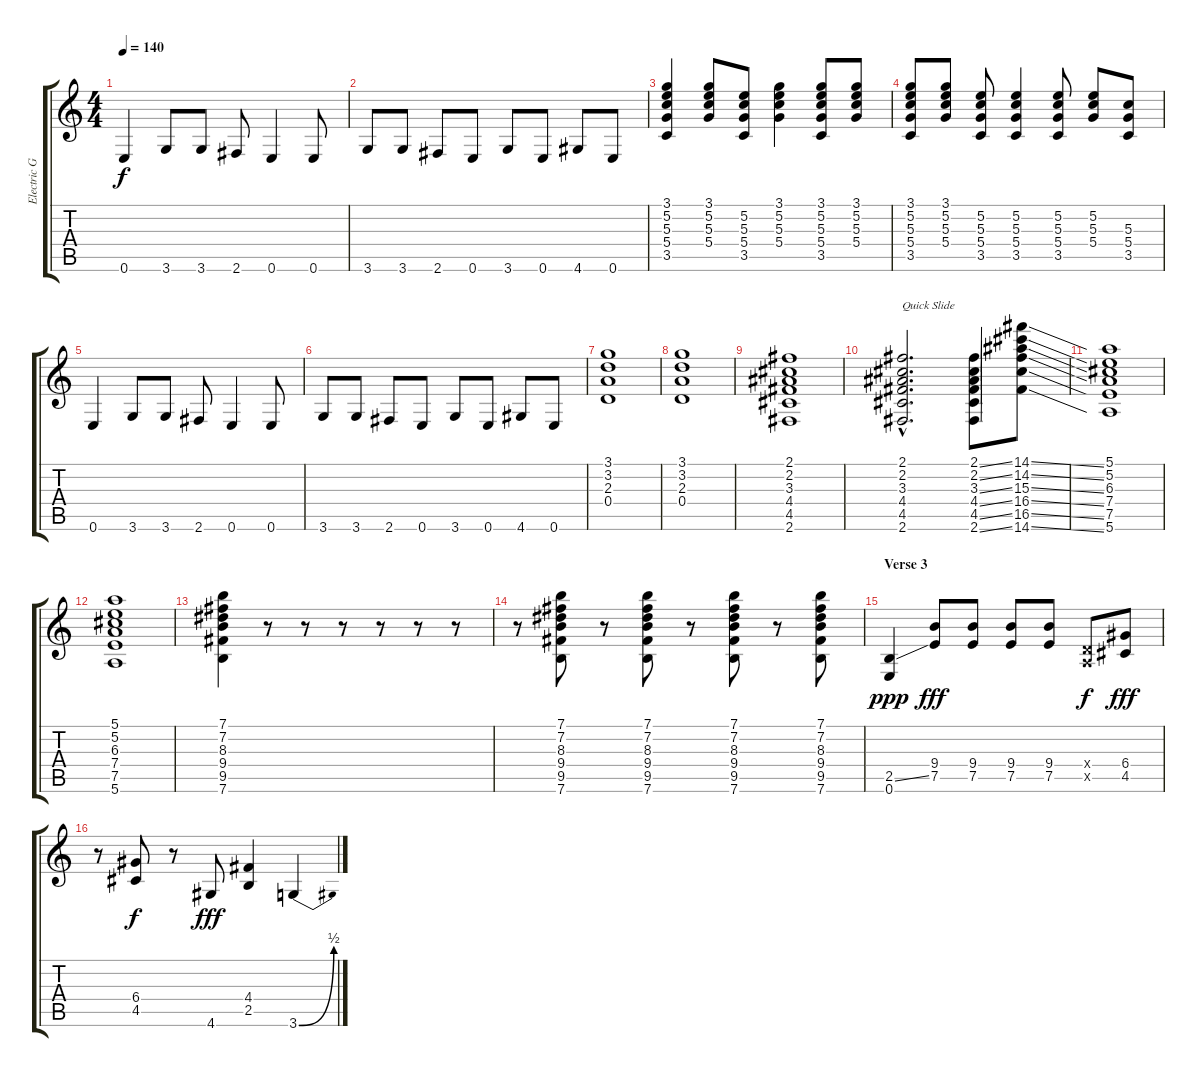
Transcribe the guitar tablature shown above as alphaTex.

\track ("Electric Guitar Left" "Electric G") {instrument distortionguitar}
\staff {score tabs}
\tuning (E4 B3 G3 D3 A2 E2) {hide}
\ts (4 4)
\tempo 140
\clef g2
\ks c
0.6.4{dy f} 3.6.8 3.6.8 2.6.8 0.6.4 0.6.8 |
3.6.8 3.6.8 2.6.8 0.6.8 3.6.8 0.6.8 4.6.8 0.6.8 |
(3.1 5.2 5.3 5.4 3.5).4 (3.1 5.2 5.3 5.4).8 (5.2 5.3 5.4 3.5).8 (3.1 5.2 5.3 5.4).4 (3.1 5.2 5.3 5.4 3.5).8 (3.1 5.2 5.3 5.4).8 |
(3.1 5.2 5.3 5.4 3.5).8 (3.1 5.2 5.3 5.4).8 (5.2 5.3 5.4 3.5).8 (5.2 5.3 5.4 3.5).4 (5.2 5.3 5.4 3.5).8 (5.2 5.3 5.4).8 (5.3 5.4 3.5).8 |
0.6.4 3.6.8 3.6.8 2.6.8 0.6.4 0.6.8 |
3.6.8 3.6.8 2.6.8 0.6.8 3.6.8 0.6.8 4.6.8 0.6.8 |
(3.1 3.2 2.3 0.4).1 |
(3.1 3.2 2.3 0.4).1 |
(2.1 2.2 3.3 4.4 4.5 2.6).1 |
(2.1{hac} 2.2{hac} 3.3{hac} 4.4{hac} 4.5{hac} 2.6{hac}).2{d txt "Quick Slide"} (2.1{ss} 2.2{ss} 3.3{ss} 4.4{ss} 4.5{ss} 2.6{ss}).8 (14.1{ss} 14.2{ss} 15.3{ss} 16.4{ss} 16.5{ss} 14.6{ss}).8 |
(5.1 5.2 6.3 7.4 7.5 5.6).1 |
(5.1 5.2 6.3 7.4 7.5 5.6).1 |
(7.1 7.2 8.3 9.4 9.5 7.6).4 r.8 r.8 r.8 r.8 r.8 r.8 |
r.8 (7.1 7.2 8.3 9.4 9.5 7.6).8 r.8 (7.1 7.2 8.3 9.4 9.5 7.6).8 r.8 (7.1 7.2 8.3 9.4 9.5 7.6).8 r.8 (7.1 7.2 8.3 9.4 9.5 7.6).8 |
\section ("" "Verse 3")
(2.5{ss} 0.6).4{dy ppp} (9.4 7.5).8{dy fff} (9.4 7.5).8 (9.4 7.5).8 (9.4 7.5).8 (0.4{x} 0.5{x}).8{dy f} (6.4 4.5).8{dy fff} |
r.8 (6.4 4.5).8{dy f} r.8 4.6.8{dy fff} (4.4 2.5).4 3.6{be (bend 0 0 60 2)}.4
